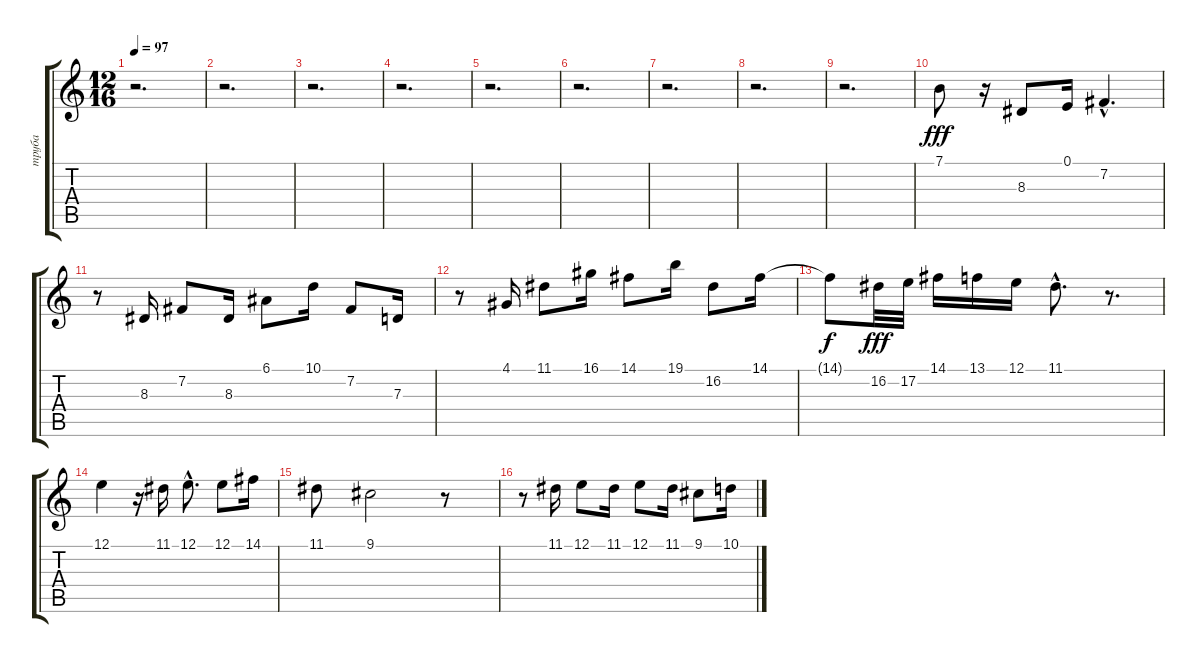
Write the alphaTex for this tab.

\track ("труба" "труба") {instrument trombone}
\staff {score tabs}
\tuning (E4 B3 G3 D3 A2 E2) {hide}
\ts (12 16)
\tempo 97
\clef g2
\ks c
r.2{d dy fff} |
r.2{d} |
r.2{d} |
r.2{d} |
r.2{d} |
r.2{d} |
r.2{d} |
r.2{d} |
r.2{d} |
7.1.8 r.16 8.3.8 0.1.16 7.2{hac}.4{d} |
r.8 8.3.16 7.2.8 8.3.16 6.1.8 10.1.16 7.2.8 7.3.16 |
r.8 4.1.16 11.1.8 16.1.16 14.1.8 19.1.16 16.2.8 14.1.16 |
14.1{t}.8{dy f} 16.2.32{dy fff} 17.2.32 14.1.16 13.1.16 12.1.16 11.1{hac}.8{d} r.8{d} |
12.1.4 r.16 11.1.16 12.1{hac}.8{d} 12.1.8 14.1.16 |
11.1.8 9.1.2 r.8 |
r.8 11.1.16 12.1.8 11.1.16 12.1.8 11.1.16 9.1.8 10.1.16
